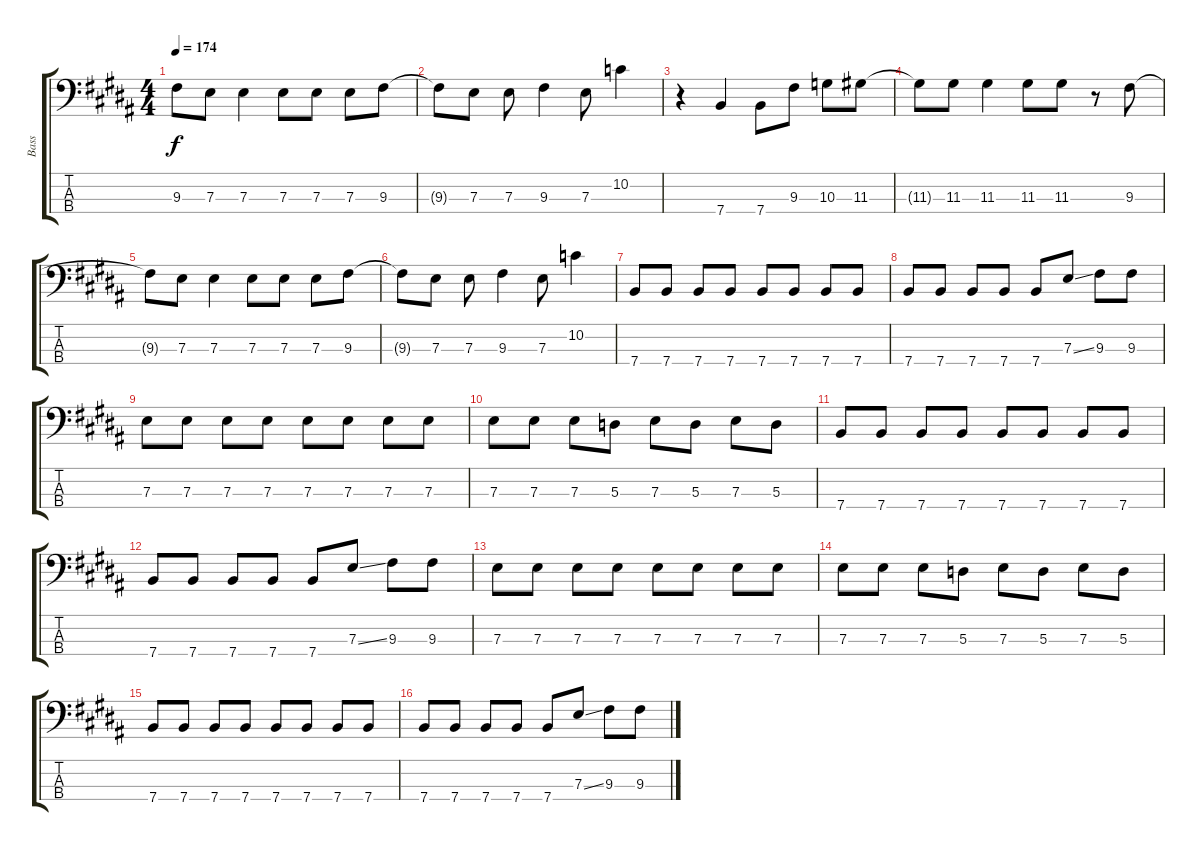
\track ("Bass" "Bass") {instrument electricbassfinger}
\staff {score tabs}
\tuning (G2 D2 A1 E1) {hide}
\ts (4 4)
\tempo 174
\clef f4
\ks b
9.3{t}.8{dy f} 7.3.8 7.3.4 7.3.8 7.3.8 7.3.8 9.3.8 |
9.3{t}.8 7.3.8 7.3.8 9.3.4 7.3.8 10.2.4 |
r.4 7.4.4 7.4.8 9.3.8 10.3.8 11.3.8 |
11.3{t}.8 11.3.8 11.3.4 11.3.8 11.3.8 r.8 9.3.8 |
9.3{t}.8 7.3.8 7.3.4 7.3.8 7.3.8 7.3.8 9.3.8 |
9.3{t}.8 7.3.8 7.3.8 9.3.4 7.3.8 10.2.4 |
7.4.8 7.4.8 7.4.8 7.4.8 7.4.8 7.4.8 7.4.8 7.4.8 |
7.4.8 7.4.8 7.4.8 7.4.8 7.4.8 7.3{ss}.8 9.3.8 9.3.8 |
7.3.8 7.3.8 7.3.8 7.3.8 7.3.8 7.3.8 7.3.8 7.3.8 |
7.3.8 7.3.8 7.3.8 5.3.8 7.3.8 5.3.8 7.3.8 5.3.8 |
7.4.8 7.4.8 7.4.8 7.4.8 7.4.8 7.4.8 7.4.8 7.4.8 |
7.4.8 7.4.8 7.4.8 7.4.8 7.4.8 7.3{ss}.8 9.3.8 9.3.8 |
7.3.8 7.3.8 7.3.8 7.3.8 7.3.8 7.3.8 7.3.8 7.3.8 |
7.3.8 7.3.8 7.3.8 5.3.8 7.3.8 5.3.8 7.3.8 5.3.8 |
7.4.8 7.4.8 7.4.8 7.4.8 7.4.8 7.4.8 7.4.8 7.4.8 |
7.4.8 7.4.8 7.4.8 7.4.8 7.4.8 7.3{ss}.8 9.3.8 9.3.8
